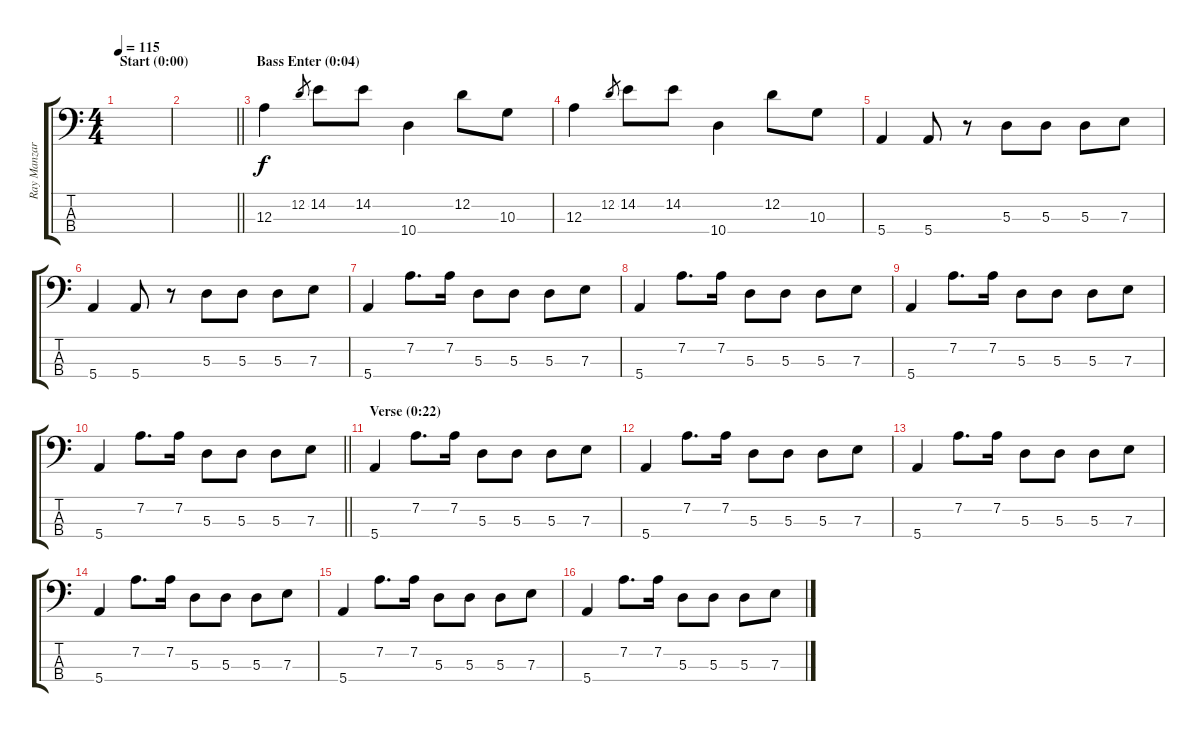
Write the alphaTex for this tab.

\track ("Ray Manzarek" "Ray Manzar") {instrument electricbassfinger}
\staff {score tabs}
\tuning (G2 D2 A1 E1) {hide}
\ts (4 4)
\section ("" "Start (0:00)")
\tempo 115
\clef f4
\ks c
|
\barLineRight lightlight
|
\section ("" "Bass Enter (0:04)")
12.3.4 12.2.8{gr} 14.2.8 14.2.8 10.4.4 12.2.8 10.3.8 |
12.3.4 12.2.8{gr} 14.2.8 14.2.8 10.4.4 12.2.8 10.3.8 |
5.4.4 5.4.8 r.8 5.3.8 5.3.8 5.3.8 7.3.8 |
5.4.4 5.4.8 r.8 5.3.8 5.3.8 5.3.8 7.3.8 |
5.4.4 7.2.8{d} 7.2.16 5.3.8 5.3.8 5.3.8 7.3.8 |
5.4.4 7.2.8{d} 7.2.16 5.3.8 5.3.8 5.3.8 7.3.8 |
5.4.4 7.2.8{d} 7.2.16 5.3.8 5.3.8 5.3.8 7.3.8 |
\barLineRight lightlight
5.4.4 7.2.8{d} 7.2.16 5.3.8 5.3.8 5.3.8 7.3.8 |
\section ("" "Verse (0:22)")
5.4.4 7.2.8{d} 7.2.16 5.3.8 5.3.8 5.3.8 7.3.8 |
5.4.4 7.2.8{d} 7.2.16 5.3.8 5.3.8 5.3.8 7.3.8 |
5.4.4 7.2.8{d} 7.2.16 5.3.8 5.3.8 5.3.8 7.3.8 |
5.4.4 7.2.8{d} 7.2.16 5.3.8 5.3.8 5.3.8 7.3.8 |
5.4.4 7.2.8{d} 7.2.16 5.3.8 5.3.8 5.3.8 7.3.8 |
5.4.4 7.2.8{d} 7.2.16 5.3.8 5.3.8 5.3.8 7.3.8
